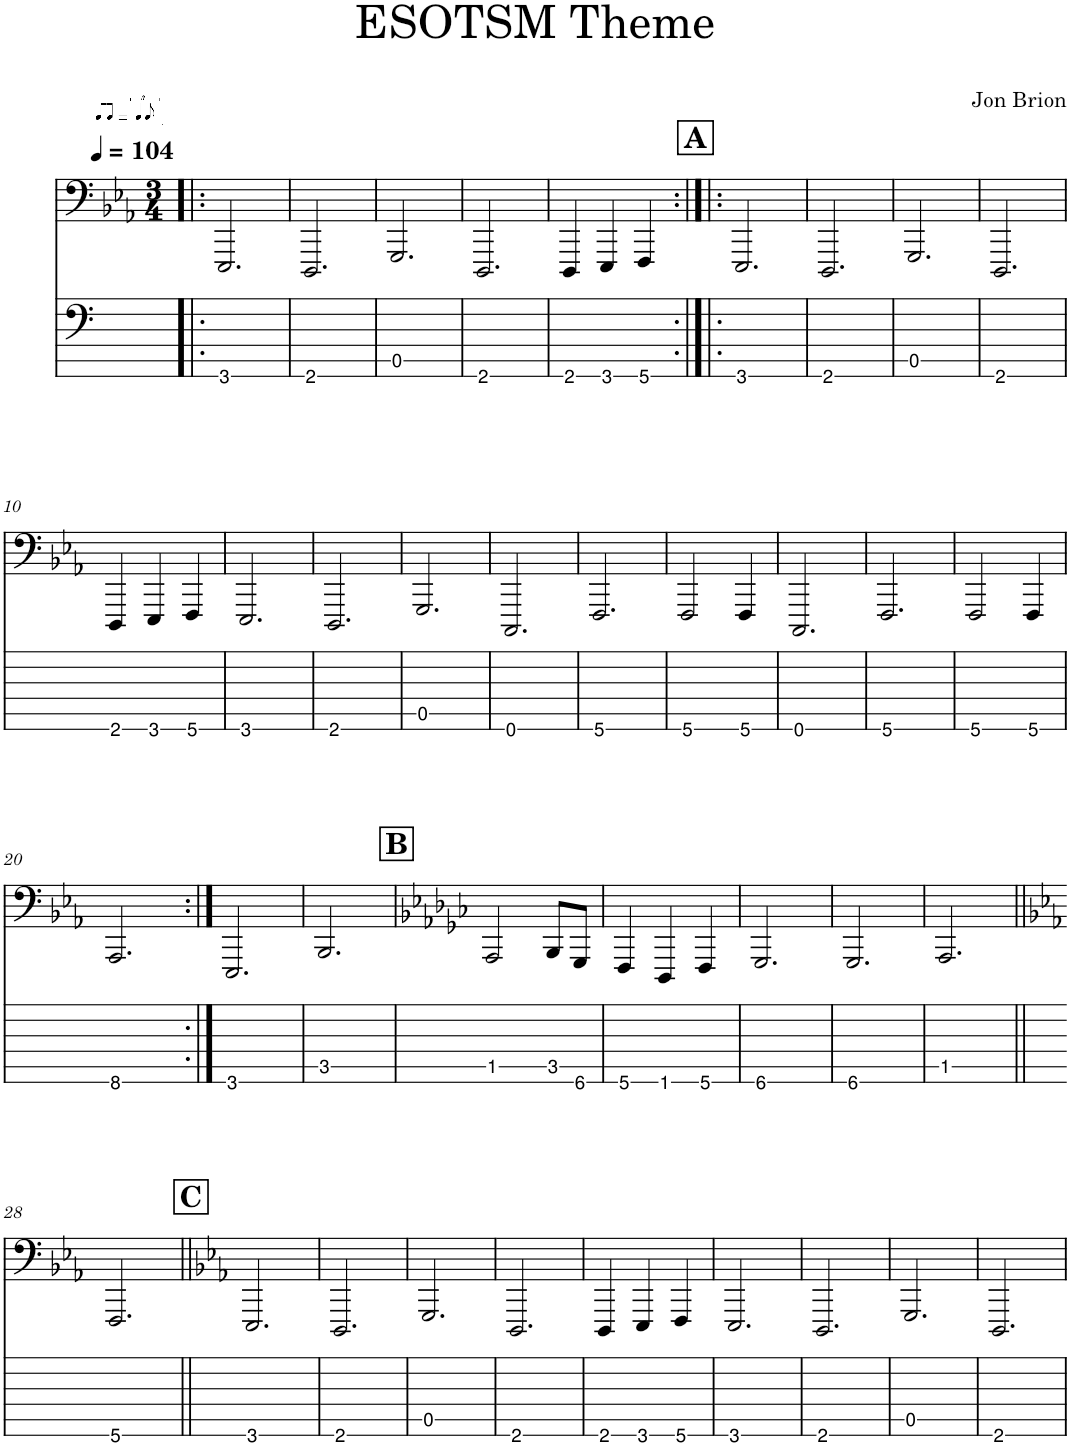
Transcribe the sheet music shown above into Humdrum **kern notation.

**kern	**kern
*part1	*part1
*staff2	*staff1
*I"G3	*
*I'G3	*
*stria6	*
*clefF4	*clefF4
*Trd-7c-12	*Trd-7c-12
*k[b-e-a-]	*k[b-e-a-]
*M3/4	*M3/4
=1!|:	=1!|:
2.EEE-	2.EEE-/
=2	=2
2.DDD	2.DDD/
=3	=3
2.GGG	2.GGG/
=4	=4
2.DDD	2.DDD/
=5	=5
4DDD	4DDD/
4EEE-	4EEE-/
4FFF	4FFF/
=6:|!|:	=6:|!|:
2.EEE-	2.EEE-/
=7	=7
2.DDD	2.DDD/
=8	=8
2.GGG	2.GGG/
=9	=9
2.DDD	2.DDD/
!!LO:LB:g=z
=10	=10
4DDD	4DDD/
4EEE-	4EEE-/
4FFF	4FFF/
=11	=11
2.EEE-	2.EEE-/
=12	=12
2.DDD	2.DDD/
=13	=13
2.GGG	2.GGG/
=14	=14
2.CCC	2.CCC/
=15	=15
2.FFF	2.FFF/
=16	=16
2FFF	2FFF/
4FFF	4FFF/
=17	=17
2.CCC	2.CCC/
=18	=18
2.FFF	2.FFF/
=19	=19
2FFF	2FFF/
4FFF	4FFF/
!!LO:LB:g=z
=20	=20
2.AAA-	2.AAA-/
=21:|!	=21:|!
2.EEE-	2.EEE-/
=22	=22
2.BBB-	2.BBB-/
=23	=23
*k[b-e-a-d-g-c-]	*k[b-e-a-d-g-c-]
2AAA-	2AAA-/
8BBB-L	8BBB-/L
8GGG-J	8GGG-/J
=24	=24
4FFF	4FFF/
4DDD-	4DDD-/
4FFF	4FFF/
=25	=25
2.GGG-	2.GGG-/
=26	=26
2.GGG-X	2.GGG-/
=27	=27
2.AAA-	2.AAA-/
!!LO:LB:g=z
=28||	=28||
*k[b-e-a-]	*k[b-e-a-]
2.FFF	2.FFF/
=29||	=29||
*k[b-e-a-]	*k[b-e-a-]
2.EEE-	2.EEE-/
=30	=30
2.DDD	2.DDD/
=31	=31
2.GGG	2.GGG/
=32	=32
2.DDD	2.DDD/
=33	=33
4DDD	4DDD/
4EEE-	4EEE-/
4FFF	4FFF/
=34	=34
2.EEE-	2.EEE-/
=35	=35
2.DDD	2.DDD/
=36	=36
2.GGG	2.GGG/
=37	=37
2.DDD	2.DDD/
=	=
*-	*-
